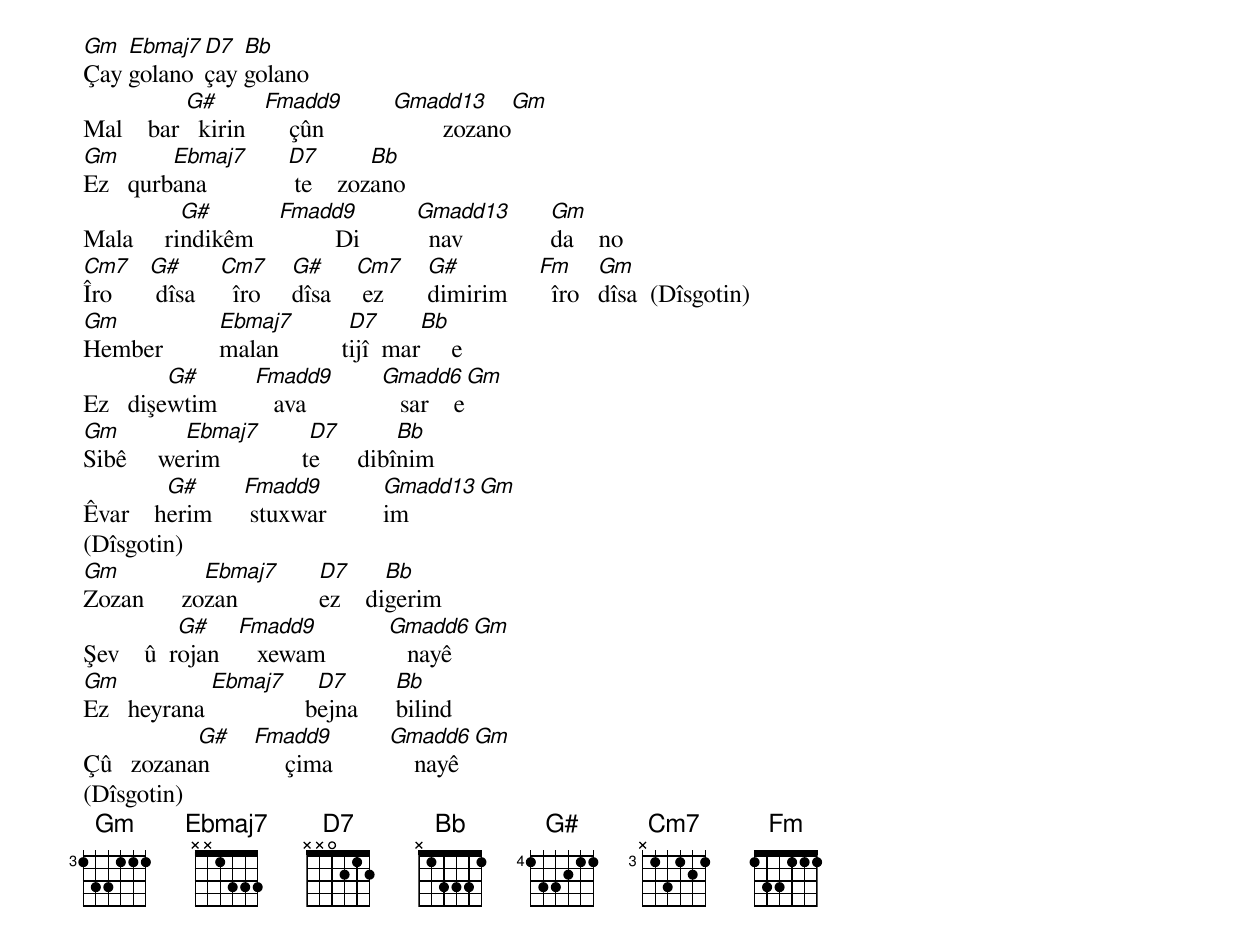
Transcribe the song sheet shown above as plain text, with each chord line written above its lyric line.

Gm  Ebmaj7 D7  Bb
Çay golano çay golano
           G#        Fmadd9            Gmadd13            Gm
Mal    bar   kirin       çûn                   zozano
Gm       Ebmaj7          D7        Bb
Ez   qurbana              te    zozano
           G#        Fmadd9              Gmadd13            Gm
Mala     rindikêm             Di           nav              da    no
Cm7      G#       Cm7       G#      Cm7       G#          Fm      Gm
Îro       dîsa      îro     dîsa     ez       dimirim       îro   dîsa  (Dîsgotin)
Gm             Ebmaj7          D7      Bb
Hember         malan          tijî  mar     e
         G#        Fmadd9            Gmadd6          Gm
Ez   dişewtim         ava               sar    e
Gm         Ebmaj7           D7         Bb
Sibê     werim             te      dibînim
         G#       Fmadd9           Gmadd13           Gm
Êvar    herim      stuxwar         im
(Dîsgotin)
Gm           Ebmaj7          D7      Bb
Zozan      zozan             ez    digerim
           G#     Fmadd9            Gmadd6          Gm
Şev    û  rojan      xewam             nayê
Gm           Ebmaj7          D7        Bb
Ez   heyrana                bejna      bilind
           G#      Fmadd9            Gmadd6          Gm
Çû   zozanan            çima             nayê
(Dîsgotin)
